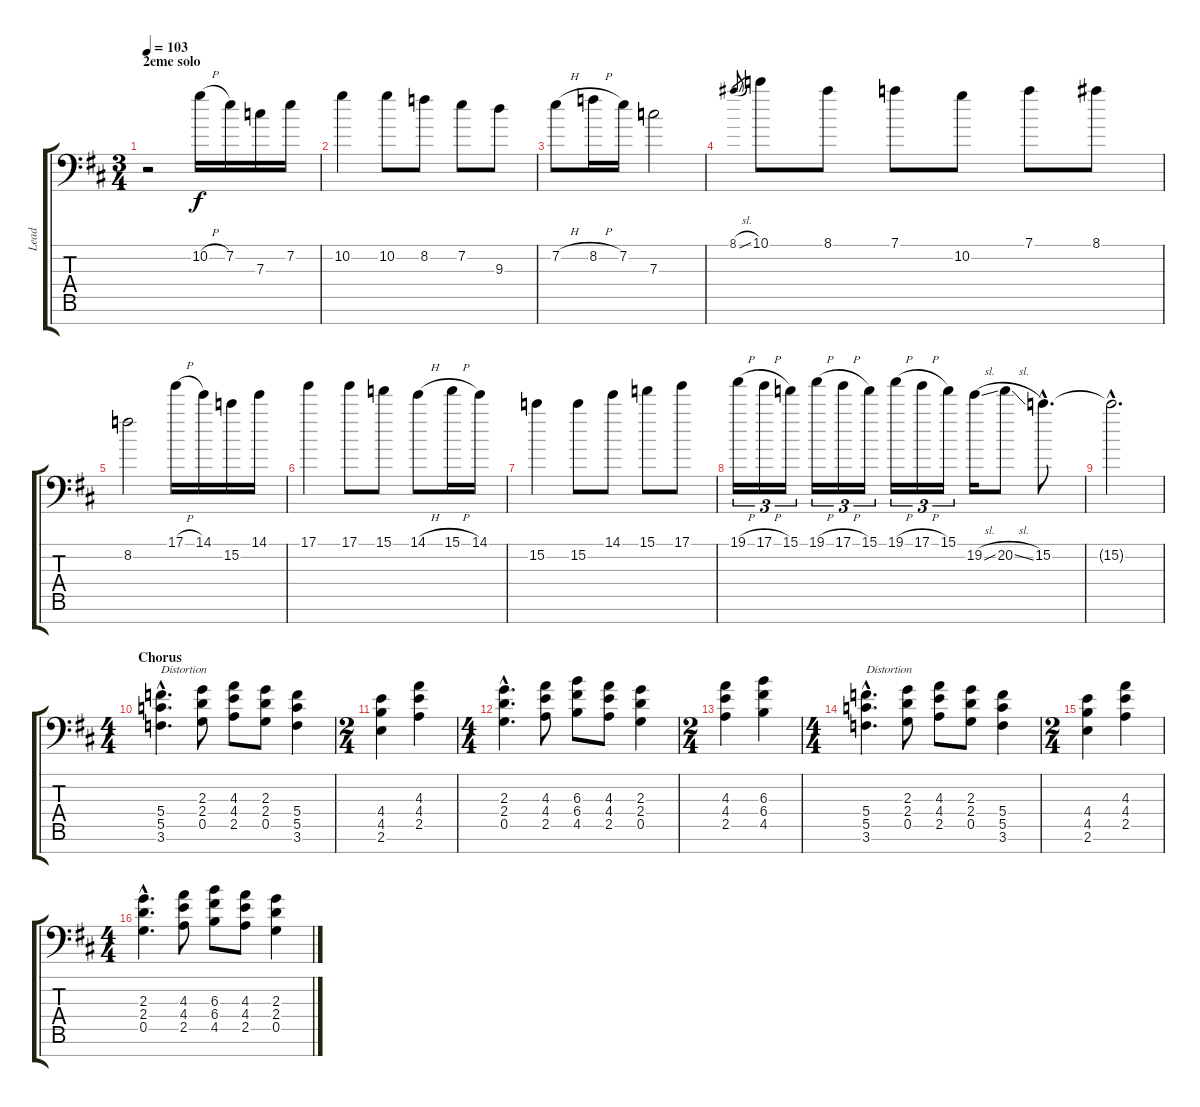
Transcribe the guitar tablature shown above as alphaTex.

\track ("Lead" "Lead") {instrument electricguitarclean}
\staff {score tabs}
\tuning (D4 A3 F3 C3 G2 D2 A1) {hide}
\ts (3 4)
\section ("" "2eme solo")
\tempo 103
\clef f4
\ks bminor
r.2{dy f} 10.2{h}.16 7.2.16 7.3.16 7.2.16 |
10.2.4 10.2.8 8.2.8 7.2.8 9.3.8 |
7.2{h}.8 8.2{h}.16 7.2.16 7.3.2 |
8.1{sl}.8{gr} 10.1.8 8.1.8 7.1.8 10.2.8 7.1.8 8.1.8 |
8.2.2 17.1{h}.16 14.1.16 15.2.16 14.1.16 |
17.1.4 17.1.8 15.1.8 14.1{h}.8 15.1{h}.16 14.1.16 |
15.2.4 15.2.8 14.1.8 15.1.8 17.1.8 |
19.1{h}.16{tu (3 2)} 17.1{h}.16{tu (3 2)} 15.1.16{tu (3 2)} 19.1{h}.16{tu (3 2)} 17.1{h}.16{tu (3 2)} 15.1.16{tu (3 2)} 19.1{h}.16{tu (3 2)} 17.1{h}.16{tu (3 2)} 15.1.16{tu (3 2)} 19.2{sl}.16 20.2{sl}.8 15.2{hac}.8{d} |
15.2{hac t}.2{d} |
\ts (4 4)
\section ("" "Chorus")
(5.4{hac} 5.5{hac} 3.6{hac}).4{d txt "Distortion" instrument distortionguitar} (2.3 2.4 0.5).8 (4.3 4.4 2.5).8 (2.3 2.4 0.5).8 (5.4 5.5 3.6).4 |
\ts (2 4)
(4.4 4.5 2.6).4 (4.3 4.4 2.5).4 |
\ts (4 4)
(2.3{hac} 2.4{hac} 0.5{hac}).4{d} (4.3 4.4 2.5).8 (6.3 6.4 4.5).8 (4.3 4.4 2.5).8 (2.3 2.4 0.5).4 |
\ts (2 4)
(4.3 4.4 2.5).4 (6.3 6.4 4.5).4 |
\ts (4 4)
(5.4{hac} 5.5{hac} 3.6{hac}).4{d txt "Distortion" instrument distortionguitar} (2.3 2.4 0.5).8 (4.3 4.4 2.5).8 (2.3 2.4 0.5).8 (5.4 5.5 3.6).4 |
\ts (2 4)
(4.4 4.5 2.6).4 (4.3 4.4 2.5).4 |
\ts (4 4)
(2.3{hac} 2.4{hac} 0.5{hac}).4{d} (4.3 4.4 2.5).8 (6.3 6.4 4.5).8 (4.3 4.4 2.5).8 (2.3 2.4 0.5).4
